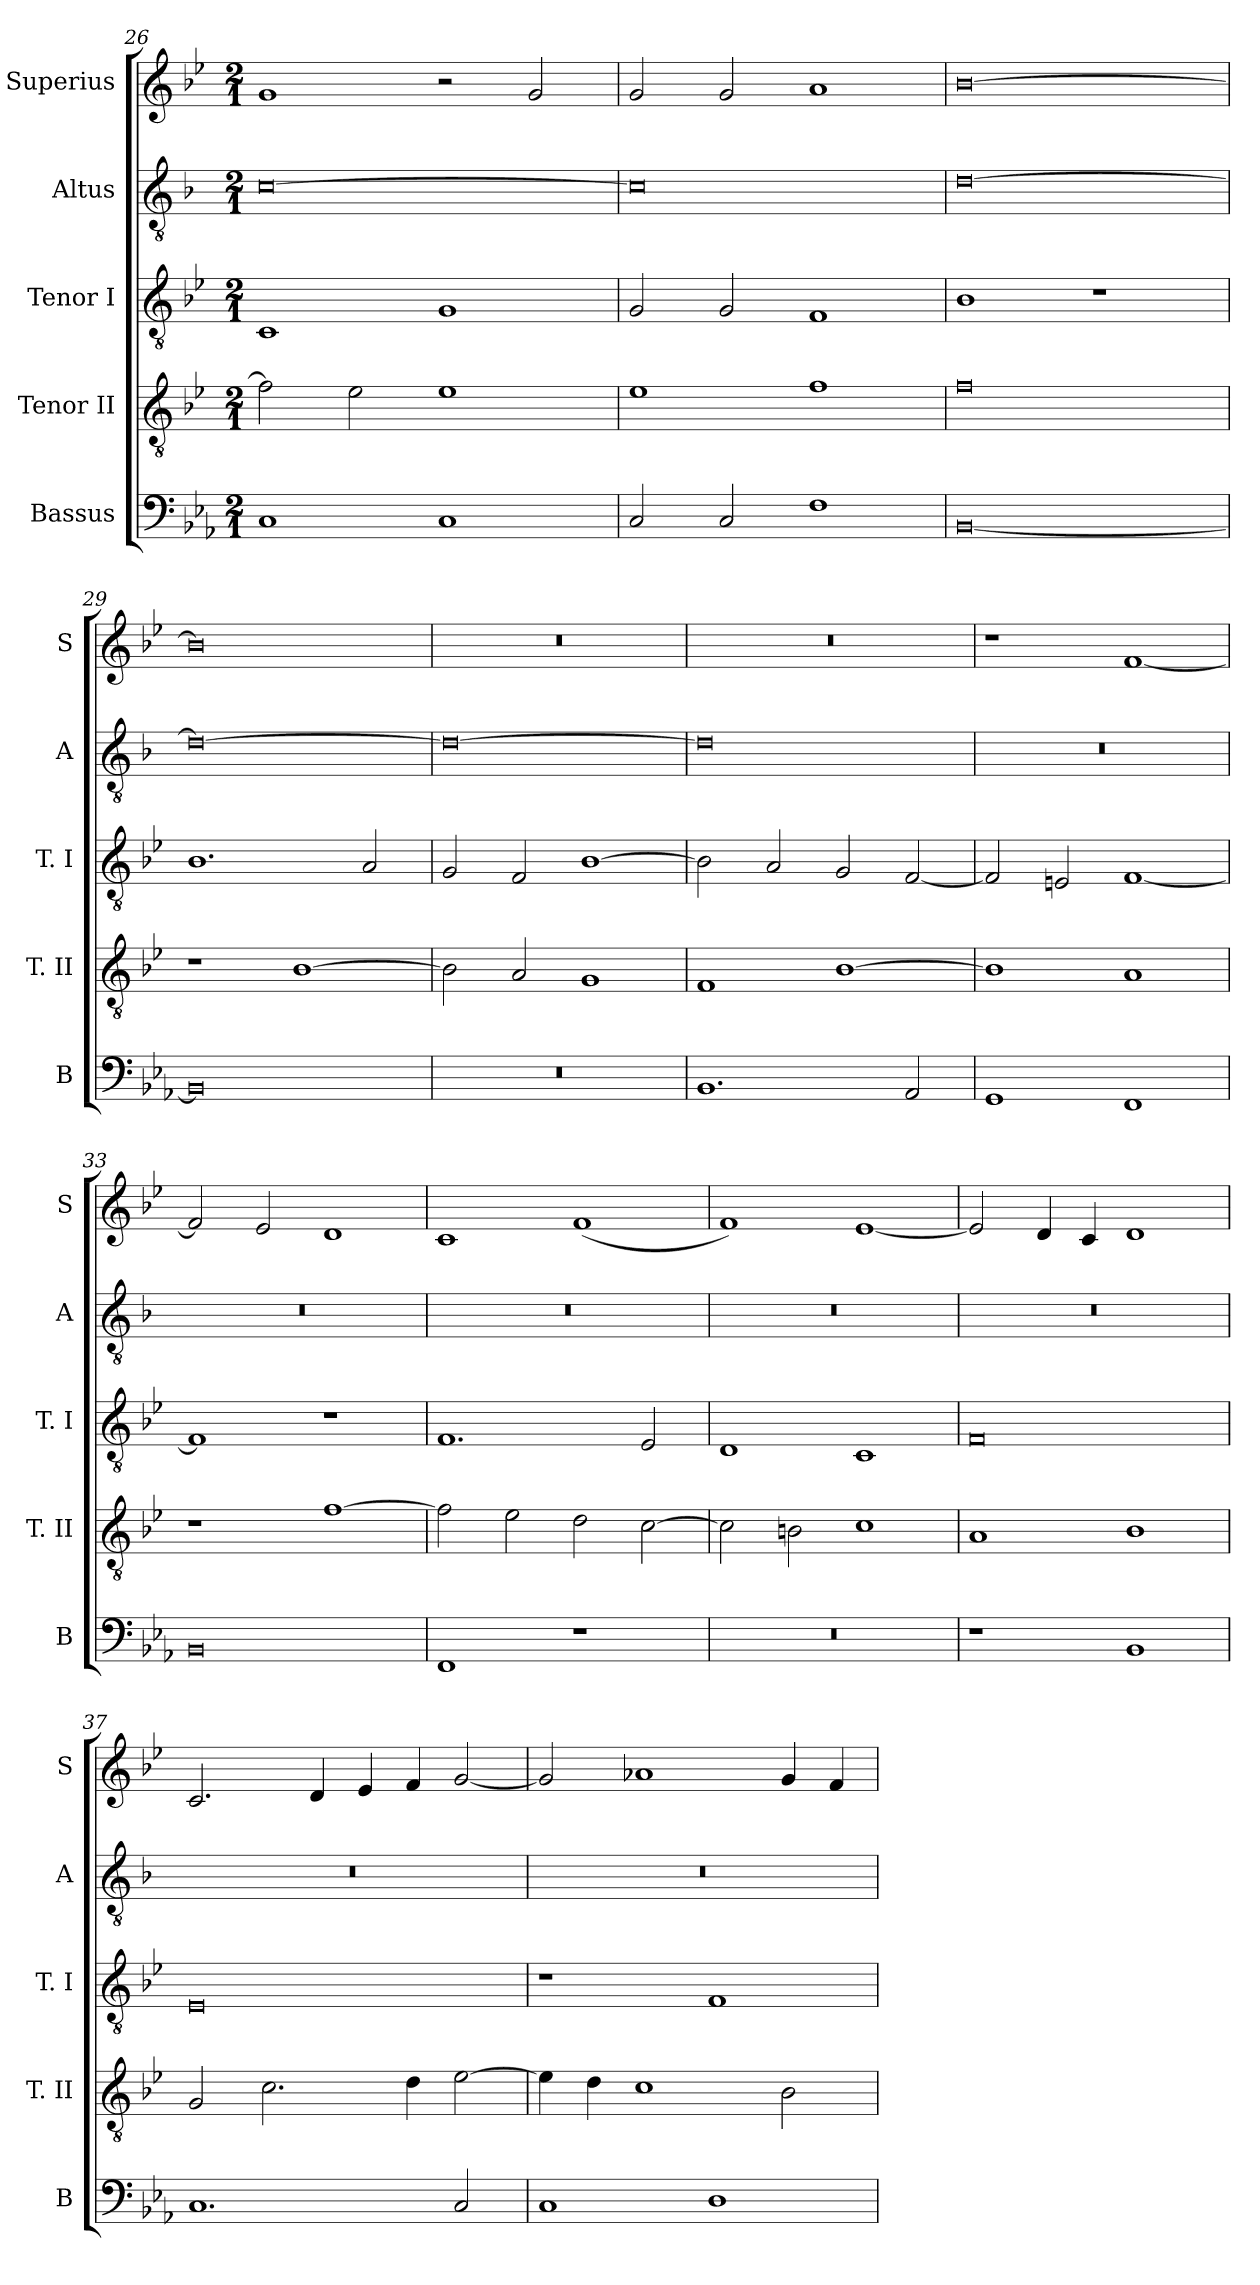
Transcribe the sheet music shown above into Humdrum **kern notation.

**kern	**kern	**kern	**kern	**kern
*part5	*part4	*part3	*part2	*part1
*staff5	*staff4	*staff3	*staff2	*staff1
*I"Bassus	*I"Tenor II	*I"Tenor I	*I"Altus	*I"Superius
*I'B	*I'T. II	*I'T. I	*I'A	*I'S
*clefF4	*clefGv2	*clefGv2	*clefGv2	*clefG2
*k[b-e-a-]	*k[b-e-]	*k[b-e-]	*k[b-]	*k[b-e-]
*E-:	*B-:	*B-:	*F:	*B-:
*M2/1	*M2/1	*M2/1	*M2/1	*M2/1
=26	=26	=26	=26	=26
1C	2f]	1C	[0c	1g
.	2e-	.	.	.
1C	1e-	1G	.	2r
.	.	.	.	2g
=27	=27	=27	=27	=27
2C	1e-	2G	0c]	2g
2C	.	2G	.	2g
1F	1f	1F	.	1a
=28	=28	=28	=28	=28
[0BB-	0f	1B-	[0d	[0b-
.	.	1r	.	.
=29	=29	=29	=29	=29
0BB-]	1r	1.B-	0d_	0b-]
.	[1B-	.	.	.
.	.	2A	.	.
=30	=30	=30	=30	=30
0r	2B-]	2G	0d_	0r
.	2A	2F	.	.
.	1G	[1B-	.	.
=31	=31	=31	=31	=31
1.BB-	1F	2B-]	0d]	0r
.	.	2A	.	.
.	[1B-	2G	.	.
2AA-	.	[2F	.	.
=32	=32	=32	=32	=32
1GG	1B-]	2F]	0r	1r
.	.	2En	.	.
1FF	1A	[1F	.	[1f
=33	=33	=33	=33	=33
0BB-	1r	1F]	0r	2f]
.	.	.	.	2e-
.	[1f	1r	.	1d
=34	=34	=34	=34	=34
1FF	2f]	1.F	0r	1c
.	2e-	.	.	.
1r	2d	.	.	(1f
.	[2c	2E-	.	.
=35	=35	=35	=35	=35
0r	2c]	1D	0r	1f)
.	2Bn	.	.	.
.	1c	1C	.	[1e-
=36	=36	=36	=36	=36
1r	1A	0F	0r	2e-]
.	.	.	.	4d
.	.	.	.	4c
1BB-	1B-	.	.	1d
=37	=37	=37	=37	=37
1.C	2G	0E-	0r	2.c
.	2.c	.	.	.
.	.	.	.	4d
.	.	.	.	4e-
.	4d	.	.	4f
2C	[2e-	.	.	[2g
=38	=38	=38	=38	=38
1C	4e-]	1r	0r	2g]
.	4d	.	.	.
.	1c	.	.	1a-X
1D	.	1F	.	.
.	2B-	.	.	4g
.	.	.	.	4f
=	=	=	=	=
*-	*-	*-	*-	*-
